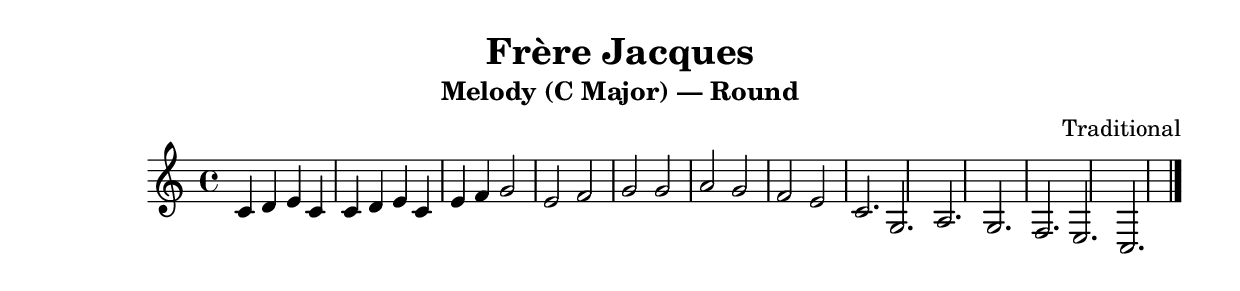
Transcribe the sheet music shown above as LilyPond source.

% Frère Jacques - Melody with round annotation in C major
\version "2.24.0"
\header {
  title = "Frère Jacques"
  subtitle = "Melody (C Major) — Round"
  composer = "Traditional"
}

melody = \relative c' {
  \key c \major
  \time 4/4
  c4 d e c | c d e c |
  e f g2 | e f g2 |
  g a g f | e c2. |
  g a g f | e c2. \bar "|." |
}

\score {
  \new Staff { \clef treble \melody }
  \layout { }
  \midi { }
}

